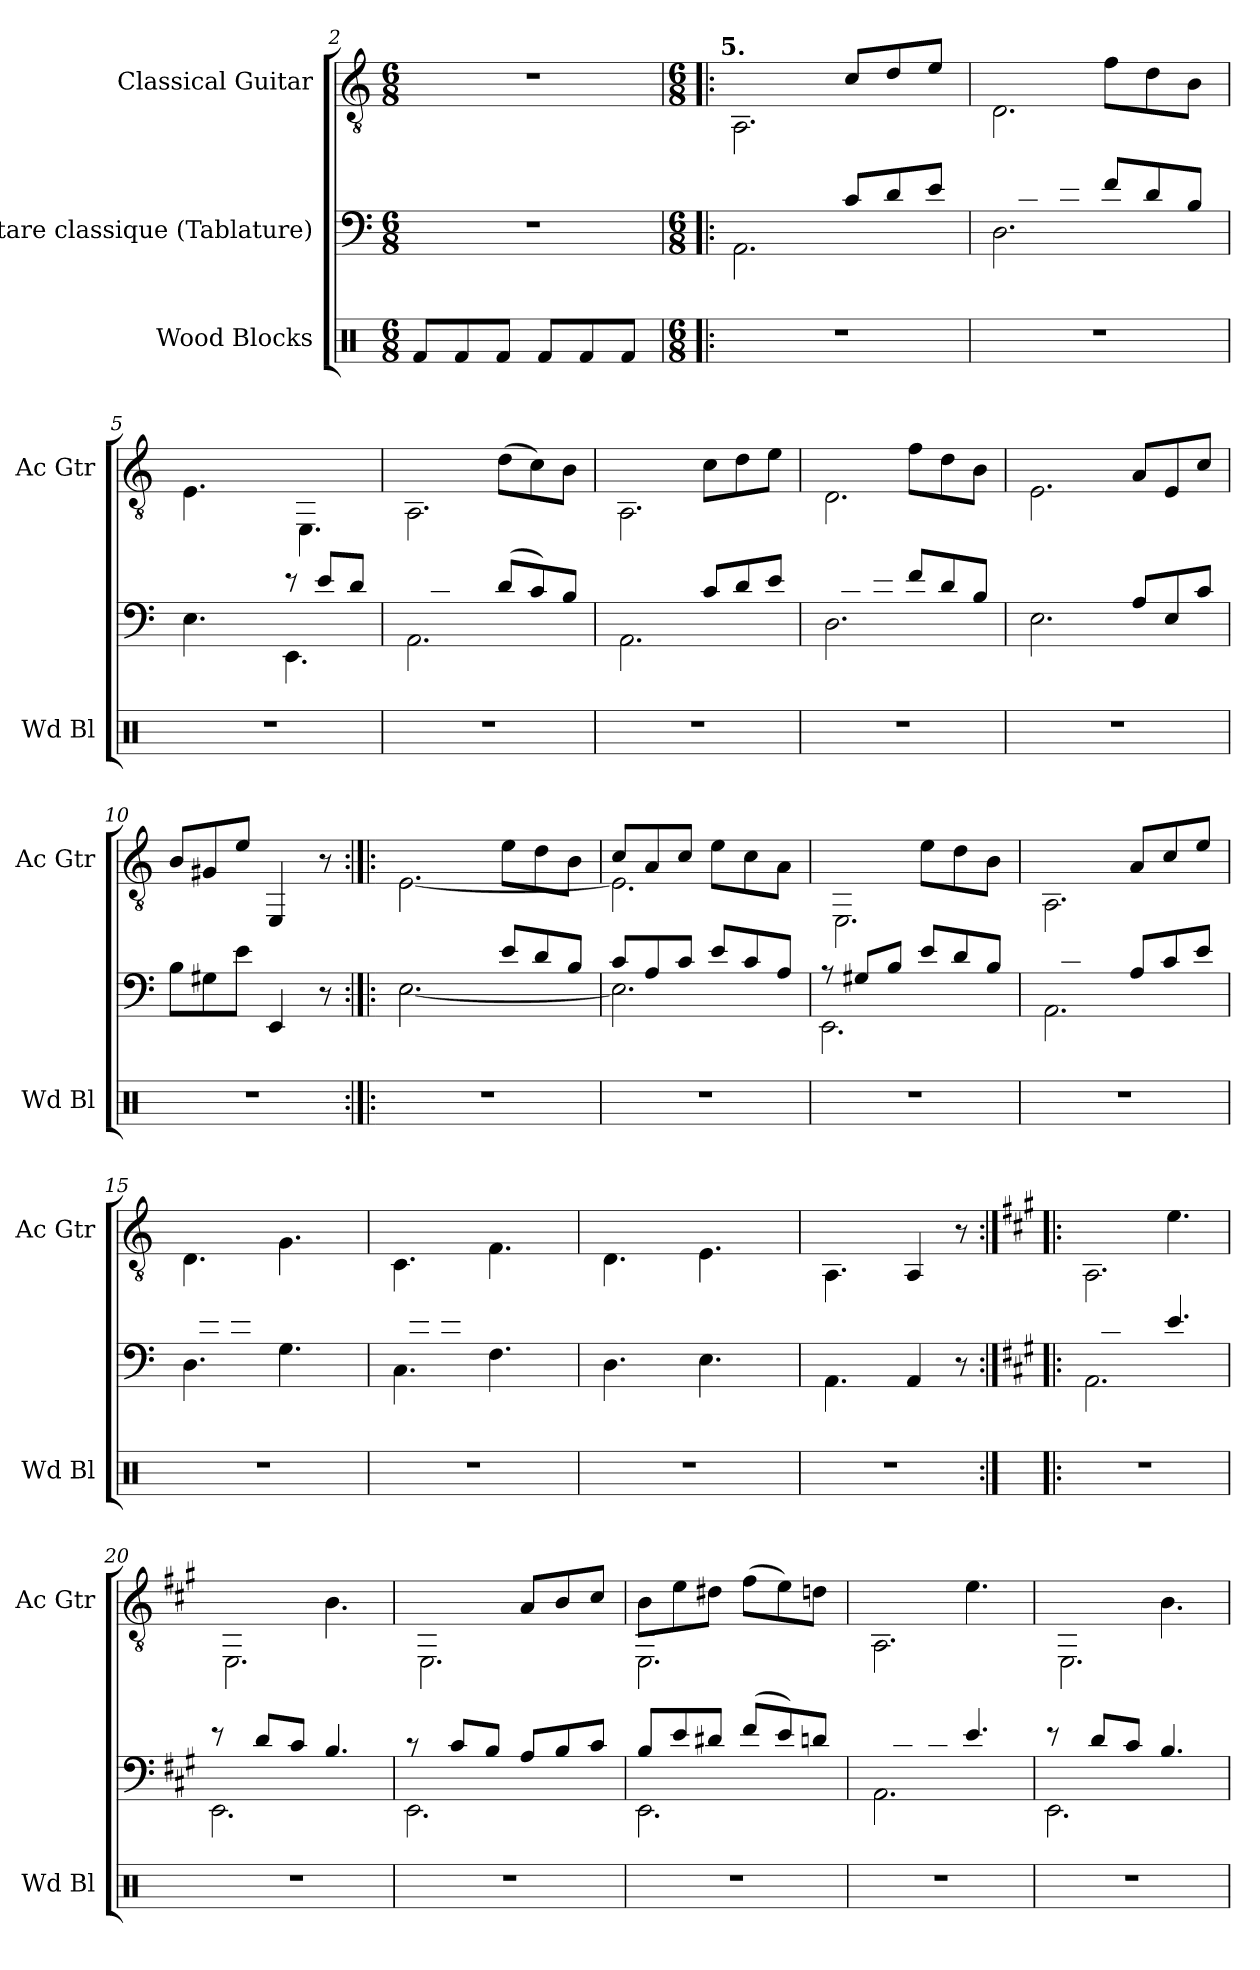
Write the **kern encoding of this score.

**kern	**kern	**kern
*part3	*part2	*part1
*staff3	*staff2	*staff1
*I"Wood Blocks	*I"Guitare classique (Tablature)	*I"Classical Guitar
*I'Wd Bl	*	*I'Ac Gtr
*clefX	*	*clefGv2
*k[]	*k[]	*k[]
*M6/8	*M6/8	*M6/8
=2	=2	=2
8Rf/L	2.r	2.r
8Rf/	.	.
8Rf/J	.	.
8Rf/L	.	.
8Rf/	.	.
8Rf/J	.	.
=3!|:	=3!|:	=3!|:
*M6/8	*M6/8	*M6/8
*	*	*MM126
*	*^	*^
!	!	!	!LO:TX:a:B:t=5.	!
2.r	8AALyy	2.AA	8AA/Lyy	2.AA\
.	8A	.	8A/	.
.	8BJ	.	8B/J	.
.	8cL	.	8c/L	.
.	8d	.	8d/	.
.	8eJ	.	8e/J	.
=4	=4	=4	=4	=4
2.r	8DLyy	2.D	8D/Lyy	2.D\
.	8d	.	8d>\	.
.	8eJ	.	8e\J	.
.	8fL	.	8f>\L	.
.	8d	.	8d>\	.
.	8BJ	.	8B\J	.
=5	=5	=5	=5	=5
2.r	8ELyy	4.E	8E/Lyy	4.E\
.	8G#X	.	8G#X/	.
.	8BJ	.	8B/J	.
.	8r	4.EE	8EE/Lyy	4.EE\
.	8eL	.	8e\	.
.	8dJ	.	8d>\J	.
=6	=6	=6	=6	=6
2.r	8AALyy	2.AA	8AA/Lyy	2.AA\
.	8c	.	8c>\	.
.	8BJ	.	8B\J	.
.	(>8dL	.	(>8d>\L	.
.	8c)	.	8c>\)	.
.	8BJ	.	8B\J	.
=7	=7	=7	=7	=7
2.r	8AALyy	2.AA	8AA/Lyy	2.AA\
.	8A	.	8A/	.
.	8BJ	.	8B/J	.
.	8cL	.	8c>\L	.
.	8d	.	8d>\	.
.	8eJ	.	8e\J	.
!!LO:PB:g=z	!!
=8	=8	=8	=8	=8
2.r	8DLyy	2.D	8D/Lyy	2.D\
.	8d	.	8d/	.
.	8eJ	.	8e/J	.
.	8fL	.	8f>\L	.
.	8d	.	8d>\	.
.	8BJ	.	8B\J	.
=9	=9	=9	=9	=9
2.r	8ELyy	2.E	8E/Lyy	2.E\
.	8G#X	.	8G#X/	.
.	8BJ	.	8B/J	.
.	8AL	.	8A/L	.
.	8E	.	8E/	.
.	8cJ	.	8c/J	.
*	*v	*v	*	*
*	*	*v	*v
=10	=10	=10
2.r	8BL	8B/L
.	8G#X	8G#X/
.	8eJ	8e/J
.	4EE	4EE/
.	8r	8r
=11:|!|:	=11:|!|:	=11:|!|:
*	*^	*^
2.r	8ELyy	[2.E	8E/Lyy	[2.E\
.	8G#X	.	8G#X/	.
.	8BJ	.	8B/J	.
.	8eL	.	8e\L	.
.	8d	.	8d>\	.
.	8BJ	.	8B\J	.
=12	=12	=12	=12	=12
2.r	8cL	2.E]	8c/L	2.E\]
.	8A	.	8A/	.
.	8cJ	.	8c/J	.
.	8eL	.	8e\L	.
.	8c	.	8c\	.
.	8AJ	.	8A\J	.
=13	=13	=13	=13	=13
2.r	8r	2.EE	8EE/Lyy	2.EE\
.	8G#XL	.	8G#X/	.
.	8BJ	.	8B/J	.
.	8eL	.	8e\L	.
.	8d	.	8d>\	.
.	8BJ	.	8B\J	.
!!LO:LB:g=z	!!
=14	=14	=14	=14	=14
2.r	8AALyy	2.AA	8AA/Lyy	2.AA\
.	8c	.	8c/	.
.	8BJ	.	8B/J	.
.	8AL	.	8A/L	.
.	8c	.	8c/	.
.	8eJ	.	8e/J	.
=15	=15	=15	=15	=15
2.r	8DLyy	4.D	8D/Lyy	4.D\
.	8f	.	8f>\	.
.	8fJ	.	8f\J	.
.	8GLyy	4.G	8G/Lyy	4.G\
.	8B	.	8B/	.
.	8BJ	.	8B/J	.
=16	=16	=16	=16	=16
2.r	8C<Lyy	4.C	8C</Lyy	4.C\
.	8e	.	8e\	.
.	8eJ	.	8e\J	.
.	8F<Lyy	4.F	8F</Lyy	4.F\
.	8A	.	8A/	.
.	8AJ	.	8A/J	.
=17	=17	=17	=17	=17
2.r	8DLyy	4.D	8D/Lyy	4.D\
.	8B	.	8B/	.
.	8BJ	.	8B/J	.
.	8E<Lyy	4.E	8E</Lyy	4.E\
.	8G#X	.	8G#X/	.
.	8G#J	.	8G#/J	.
=18	=18	=18	=18	=18
2.r	8AALyy	4.AA	8AA/Lyy	4.AA\
.	8A	.	8A/	.
.	8EJ	.	8E/J	.
.	4AA	4.ryy	4AA/	4.ryy
.	8r	.	8r	.
=19:|!|:	=19:|!|:	=19:|!|:	=19:|!|:	=19:|!|:
*	*k[f#c#g#]	*	*k[f#c#g#]	*
2.r	8AALyy	2.AA	8AA/Lyy	2.AA\
.	8c#	.	8c#/	.
.	8AJ	.	8A/J	.
.	4.e	.	4.e\	.
!!LO:LB:g=z	!!
=20	=20	=20	=20	=20
2.r	8r	2.EE	8EE/Lyy	2.EE\
.	8dL	.	8d>\	.
.	8c#J	.	8c#>\J	.
.	4.B	.	4.B\	.
=21	=21	=21	=21	=21
2.r	8r	2.EE	8EE/Lyy	2.EE\
.	8c#L	.	8c#>\	.
.	8BJ	.	8B\J	.
.	8AL	.	8A/L	.
.	8B	.	8B/	.
.	8c#J	.	8c#/J	.
=22	=22	=22	=22	=22
2.r	8BL	2.EE	8B\L	2.EE\
.	8e	.	8e\	.
.	8d#XJ	.	8d#X>\J	.
.	(>8f#L	.	(>8f#>\L	.
.	8e)	.	8e\)	.
.	8dnJ	.	8dn>\J	.
=23	=23	=23	=23	=23
2.r	8AALyy	2.AA	8AA/Lyy	2.AA\
.	8c#	.	8c#>\	.
.	8dJ	.	8d>\J	.
.	4.e	.	4.e\	.
=24	=24	=24	=24	=24
2.r	8r	2.EE	8EE/Lyy	2.EE\
.	8dL	.	8d>\	.
.	8c#J	.	8c#>\J	.
.	4.B	.	4.B\	.
*	*v	*v	*	*
*	*	*v	*v
=	=	=
*-	*-	*-
